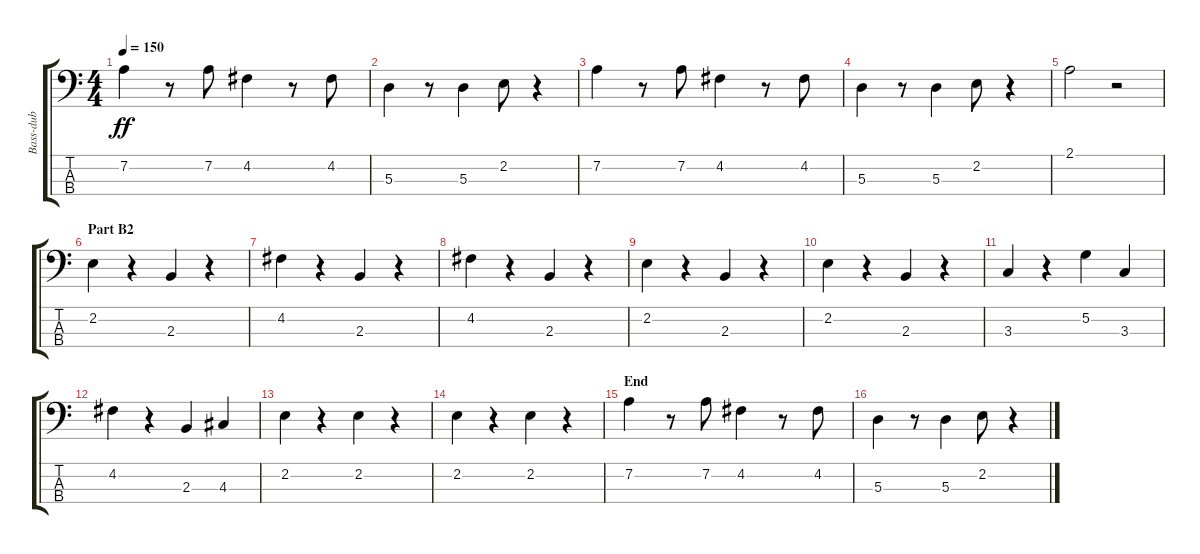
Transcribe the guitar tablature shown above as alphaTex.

\track ("Bass-dub" "Bass-dub") {instrument acousticbass}
\staff {score tabs}
\tuning (G2 D2 A1 E1) {hide}
\ts (4 4)
\tempo 150
\clef f4
\ks c
7.2.4{dy ff} r.8 7.2.8 4.2.4 r.8 4.2.8 |
5.3.4 r.8 5.3.4 2.2.8 r.4 |
7.2.4 r.8 7.2.8 4.2.4 r.8 4.2.8 |
5.3.4 r.8 5.3.4 2.2.8 r.4 |
2.1.2 r.2 |
\section ("" "Part B2")
2.2.4 r.4 2.3.4 r.4 |
4.2.4 r.4 2.3.4 r.4 |
4.2.4 r.4 2.3.4 r.4 |
2.2.4 r.4 2.3.4 r.4 |
2.2.4 r.4 2.3.4 r.4 |
3.3.4 r.4 5.2.4 3.3.4 |
4.2.4 r.4 2.3.4 4.3.4 |
2.2.4 r.4 2.2.4 r.4 |
2.2.4 r.4 2.2.4 r.4 |
\section ("" "End")
7.2.4 r.8 7.2.8 4.2.4 r.8 4.2.8 |
5.3.4 r.8 5.3.4 2.2.8 r.4
